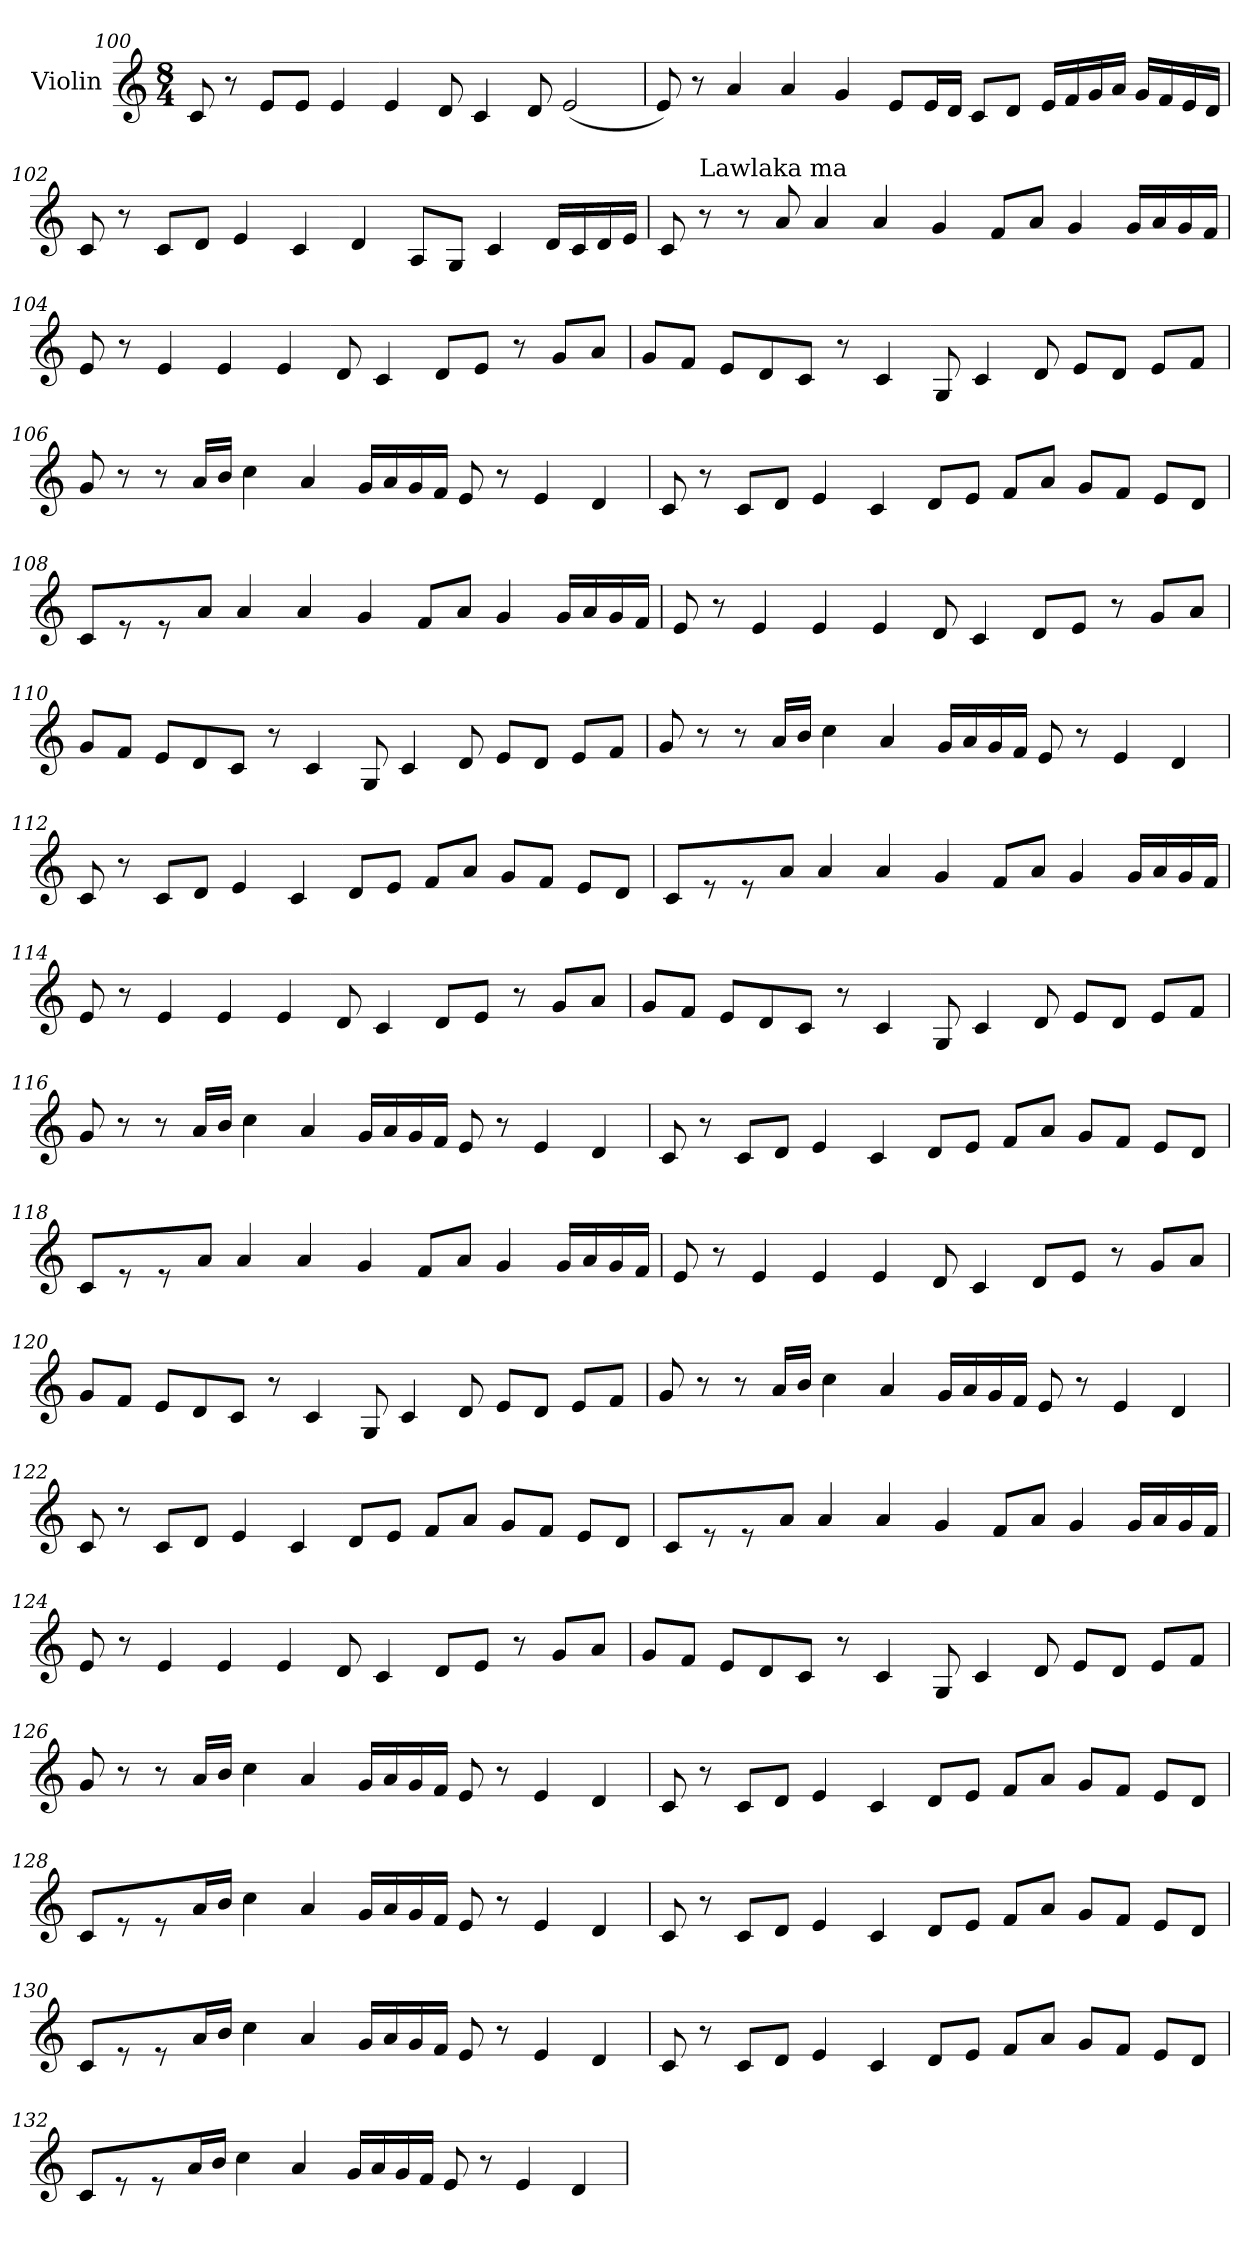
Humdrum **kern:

**kern
*part1
*staff1
*I"Violin
!!LO:LB:g=z
*clefG2
*k[]
*C:
*M8/4
=100
8c/
8r
8e/L
8e/J
4e/
4e/
8d/
4c/
8d/
(2e/
=101
8e/)
8r
4a/
4a/
4g/
8e/L
16e/L
16d/JJ
8c/L
8d/J
16e/LL
16f/
16g/
16a/JJ
16g/LL
16f/
16e/
16d/JJ
!!LO:LB:g=z
=102
8c/
8r
8c/L
8d/J
4e/
4c/
4d/
8A/L
8G/J
4c/
16d/LL
16c/
16d/
16e/JJ
=103
8c/
!LO:TX:a:t=Lawlaka ma
8r
8r
8a/
4a/
4a/
4g/
8f/L
8a/J
4g/
16g/LL
16a/
16g/
16f/JJ
!!LO:LB:g=z
=104
8e/
8r
4e/
4e/
4e/
8d/
4c/
8d/L
8e/J
8r
8g/L
8a/J
=105
8g/L
8f/J
8e/L
8d/
8c/J
8r
4c/
8G/
4c/
8d/
8e/L
8d/J
8e/L
8f/J
!!LO:LB:g=z
=106
8g/
8r
8r
16a/LL
16b/JJ
4cc\
4a/
16g/LL
16a/
16g/
16f/JJ
8e/
8r
4e/
4d/
=107
8c/
8r
8c/L
8d/J
4e/
4c/
8d/L
8e/J
8f/L
8a/J
8g/L
8f/J
8e/L
8d/J
!!LO:LB:g=z
=108
8c/L
8r
8r
8a/J
4a/
4a/
4g/
8f/L
8a/J
4g/
16g/LL
16a/
16g/
16f/JJ
=109
8e/
8r
4e/
4e/
4e/
8d/
4c/
8d/L
8e/J
8r
8g/L
8a/J
!!LO:PB:g=z
=110
8g/L
8f/J
8e/L
8d/
8c/J
8r
4c/
8G/
4c/
8d/
8e/L
8d/J
8e/L
8f/J
=111
8g/
8r
8r
16a/LL
16b/JJ
4cc\
4a/
16g/LL
16a/
16g/
16f/JJ
8e/
8r
4e/
4d/
!!LO:LB:g=z
=112
8c/
8r
8c/L
8d/J
4e/
4c/
8d/L
8e/J
8f/L
8a/J
8g/L
8f/J
8e/L
8d/J
=113
8c/L
8r
8r
8a/J
4a/
4a/
4g/
8f/L
8a/J
4g/
16g/LL
16a/
16g/
16f/JJ
!!LO:LB:g=z
=114
8e/
8r
4e/
4e/
4e/
8d/
4c/
8d/L
8e/J
8r
8g/L
8a/J
=115
8g/L
8f/J
8e/L
8d/
8c/J
8r
4c/
8G/
4c/
8d/
8e/L
8d/J
8e/L
8f/J
!!LO:LB:g=z
=116
8g/
8r
8r
16a/LL
16b/JJ
4cc\
4a/
16g/LL
16a/
16g/
16f/JJ
8e/
8r
4e/
4d/
=117
8c/
8r
8c/L
8d/J
4e/
4c/
8d/L
8e/J
8f/L
8a/J
8g/L
8f/J
8e/L
8d/J
!!LO:LB:g=z
=118
8c/L
8r
8r
8a/J
4a/
4a/
4g/
8f/L
8a/J
4g/
16g/LL
16a/
16g/
16f/JJ
=119
8e/
8r
4e/
4e/
4e/
8d/
4c/
8d/L
8e/J
8r
8g/L
8a/J
!!LO:LB:g=z
=120
8g/L
8f/J
8e/L
8d/
8c/J
8r
4c/
8G/
4c/
8d/
8e/L
8d/J
8e/L
8f/J
=121
8g/
8r
8r
16a/LL
16b/JJ
4cc\
4a/
16g/LL
16a/
16g/
16f/JJ
8e/
8r
4e/
4d/
!!LO:LB:g=z
=122
8c/
8r
8c/L
8d/J
4e/
4c/
8d/L
8e/J
8f/L
8a/J
8g/L
8f/J
8e/L
8d/J
=123
8c/L
8r
8r
8a/J
4a/
4a/
4g/
8f/L
8a/J
4g/
16g/LL
16a/
16g/
16f/JJ
!!LO:LB:g=z
=124
8e/
8r
4e/
4e/
4e/
8d/
4c/
8d/L
8e/J
8r
8g/L
8a/J
=125
8g/L
8f/J
8e/L
8d/
8c/J
8r
4c/
8G/
4c/
8d/
8e/L
8d/J
8e/L
8f/J
!!LO:PB:g=z
=126
8g/
8r
8r
16a/LL
16b/JJ
4cc\
4a/
16g/LL
16a/
16g/
16f/JJ
8e/
8r
4e/
4d/
=127
8c/
8r
8c/L
8d/J
4e/
4c/
8d/L
8e/J
8f/L
8a/J
8g/L
8f/J
8e/L
8d/J
!!LO:LB:g=z
=128
8c/L
8r
8r
16a/L
16b/JJ
4cc\
4a/
16g/LL
16a/
16g/
16f/JJ
8e/
8r
4e/
4d/
=129
8c/
8r
8c/L
8d/J
4e/
4c/
8d/L
8e/J
8f/L
8a/J
8g/L
8f/J
8e/L
8d/J
!!LO:LB:g=z
=130
8c/L
8r
8r
16a/L
16b/JJ
4cc\
4a/
16g/LL
16a/
16g/
16f/JJ
8e/
8r
4e/
4d/
=131
8c/
8r
8c/L
8d/J
4e/
4c/
8d/L
8e/J
8f/L
8a/J
8g/L
8f/J
8e/L
8d/J
!!LO:LB:g=z
=132
8c/L
8r
8r
16a/L
16b/JJ
4cc\
4a/
16g/LL
16a/
16g/
16f/JJ
8e/
8r
4e/
4d/
=
*-
